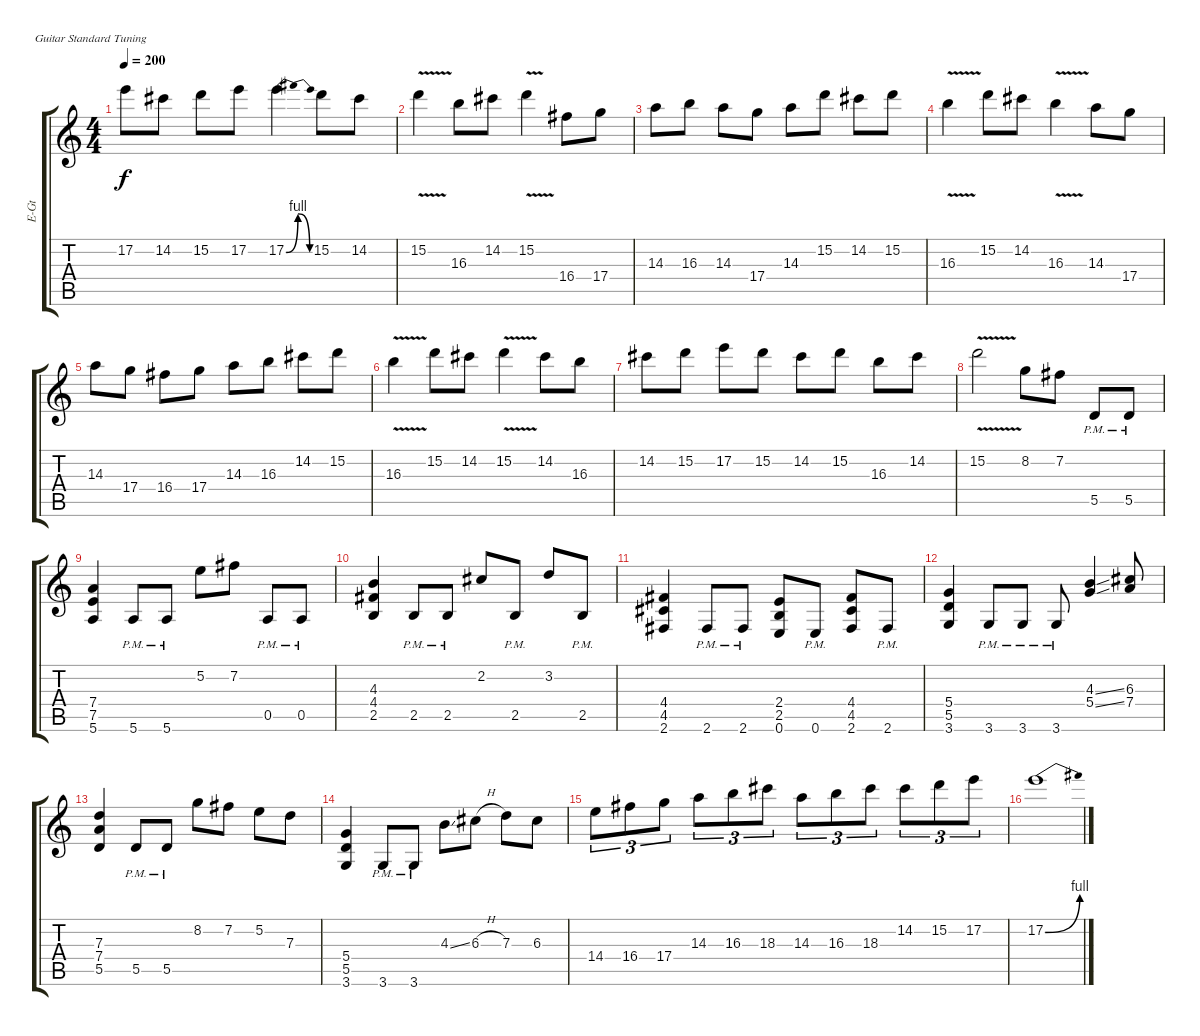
\bracketExtendMode groupsimilarinstruments
\otherSystemsTrackNameOrientation horizontal
\track ("Jerry" "E-Gt") {instrument distortionguitar}
\staff {score tabs}
\tuning (E4 B3 G3 D3 A2 E2)
\ts (4 4)
\tempo 200
\clef g2
\ks c
17.2.8{dy f beam Down} 14.2{acc #}.8{beam Down} 15.2.8{beam Down} 17.2.8{beam Down} 17.2{be (bendrelease 0 0 30 4 30 4 60 0)}.4{beam Down} 15.2.8{beam Down} 14.2{acc #}.8{beam Down} |
15.2{v}.4{beam Down} 16.3.8{beam Down} 14.2{acc #}.8{beam Down} 15.2{v}.4{beam Down} 16.4{acc #}.8{beam Down} 17.4.8{beam Down} |
14.3.8{beam Down} 16.3.8{beam Down} 14.3.8{beam Down} 17.4.8{beam Down} 14.3.8{beam Down} 15.2.8{beam Down} 14.2{acc #}.8{beam Down} 15.2.8{beam Down} |
16.3{v}.4{beam Down} 15.2.8{beam Down} 14.2{acc #}.8{beam Down} 16.3{v}.4{beam Down} 14.3.8{beam Down} 17.4.8{beam Down} |
14.3.8{beam Down} 17.4.8{beam Down} 16.4{acc #}.8{beam Down} 17.4.8{beam Down} 14.3.8{beam Down} 16.3.8{beam Down} 14.2{acc #}.8{beam Down} 15.2.8{beam Down} |
16.3{v}.4{beam Down} 15.2.8{beam Down} 14.2{acc #}.8{beam Down} 15.2{v}.4{beam Down} 14.2{acc #}.8{beam Down} 16.3.8{beam Down} |
14.2{acc #}.8{beam Down} 15.2.8{beam Down} 17.2.8{beam Down} 15.2.8{beam Down} 14.2{acc #}.8{beam Down} 15.2.8{beam Down} 16.3.8{beam Down} 14.2{acc #}.8{beam Down} |
15.2{v}.2{beam Down} 8.2.8{beam Down} 7.2{acc #}.8{beam Down} 5.5{pm}.8{beam Up} 5.5{pm}.8{beam Up} |
(7.4 7.5 5.6).4{beam Up} 5.6{pm}.8{beam Up} 5.6{pm}.8{beam Up} 5.2.8{beam Down} 7.2{acc #}.8{beam Down} 0.5{pm}.8{beam Up} 0.5{pm}.8{beam Up} |
(4.3 4.4{acc #} 2.5).4{beam Up} 2.5{pm}.8{beam Up} 2.5{pm}.8{beam Up} 2.2{acc #}.8{beam Up} 2.5{pm}.8{beam Up} 3.2.8{beam Up} 2.5{pm}.8{beam Up} |
(4.4{acc #} 4.5{acc #} 2.6{acc #}).4{beam Up} 2.6{pm acc #}.8{beam Up} 2.6{pm acc #}.8{beam Up} (2.4 2.5 0.6).8{beam Up} 0.6{pm}.8{beam Up} (4.4{acc #} 4.5{acc #} 2.6{acc #}).8{beam Up} 2.6{pm acc #}.8{beam Up} |
(5.4 5.5 3.6).4{beam Up} 3.6{pm}.8{beam Up} 3.6{pm}.8{beam Up} 3.6{pm}.8{beam Up} (4.3{ss} 5.4{ss}).4{beam Up} (6.3{acc #} 7.4).8{beam Up} |
(7.3 7.4 5.5).4{beam Up} 5.5{pm}.8{beam Up} 5.5{pm}.8{beam Up} 8.2.8{beam Down} 7.2{acc #}.8{beam Down} 5.2.8{beam Down} 7.3.8{beam Down} |
(5.4 5.5 3.6).4{beam Up} 3.6{pm}.8{beam Up} 3.6{pm}.8{beam Up} 4.3{ss}.8{beam Down} 6.3{h acc #}.8{beam Down} 7.3.8{beam Down} 6.3{acc #}.8{beam Down} |
14.4.8{tu (3 2) beam Down} 16.4{acc #}.8{tu (3 2) beam Down} 17.4.8{tu (3 2) beam Down} 14.3.8{tu (3 2) beam Down} 16.3.8{tu (3 2) beam Down} 18.3{acc #}.8{tu (3 2) beam Down} 14.3.8{tu (3 2) beam Down} 16.3.8{tu (3 2) beam Down} 18.3{acc #}.8{tu (3 2) beam Down} 14.2{acc #}.8{tu (3 2) beam Down} 15.2.8{tu (3 2) beam Down} 17.2.8{tu (3 2) beam Down} |
17.2{be (bend 0 0 60 4)}.1{beam Down}
